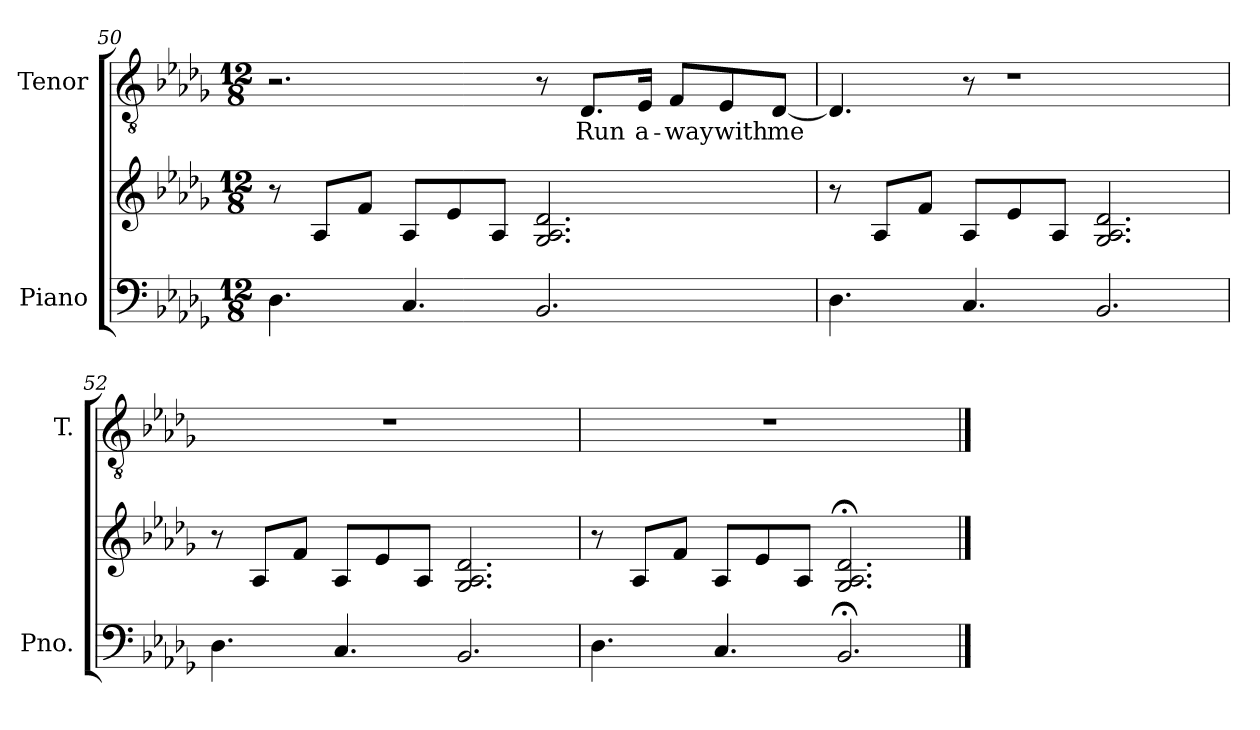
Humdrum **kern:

**kern	**kern	**kern	**text
*part2	*part2	*part1	*part1
*staff3	*staff2	*staff1	*staff1
*I"Piano	*	*I"Tenor	*
*I'Pno.	*	*I'T.	*
!!LO:LB:g=z
*clefF4	*clefG2	*clefGv2	*
*k[b-e-a-d-g-]	*k[b-e-a-d-g-]	*k[b-e-a-d-g-]	*
*M12/8	*M12/8	*M12/8	*
*MM87	*MM87	*MM87	*
=50	=50	=50	=50
4.D-\	8r	2.r	.
.	8A-/L	.	.
.	8f/J	.	.
4.C/	8A-/L	.	.
.	8e-/	.	.
.	8A-/J	.	.
2.BB-/	2.G-/ 2.A-/ 2.d-/	8r	.
.	.	8.D-/L	Run
.	.	16E-/Jk	a-
.	.	8F/L	-way
.	.	8E-/	with
.	.	[8D-/J	me
=51	=51	=51	=51
4.D-\	8r	4.D-/]	.
.	8A-/L	.	.
.	8f/J	.	.
4.C/	8A-/L	8r	.
.	8e-/	1r	.
.	8A-/J	.	.
2.BB-/	2.G-/ 2.A-/ 2.d-/	.	.
=52	=52	=52	=52
4.D-\	8r	1.r	.
.	8A-/L	.	.
.	8f/J	.	.
4.C/	8A-/L	.	.
.	8e-/	.	.
.	8A-/J	.	.
2.BB-/	2.G-/ 2.A-/ 2.d-/	.	.
!!LO:LB:g=z
=53	=53	=53	=53
4.D-\	8r	1.r	.
.	8A-/L	.	.
.	8f/J	.	.
4.C/	8A-/L	.	.
.	8e-/	.	.
.	8A-/J	.	.
2.BB-;</	2.G-/;< 2.A-/;< 2.d-/;<	.	.
==	==	==	==
*-	*-	*-	*-
